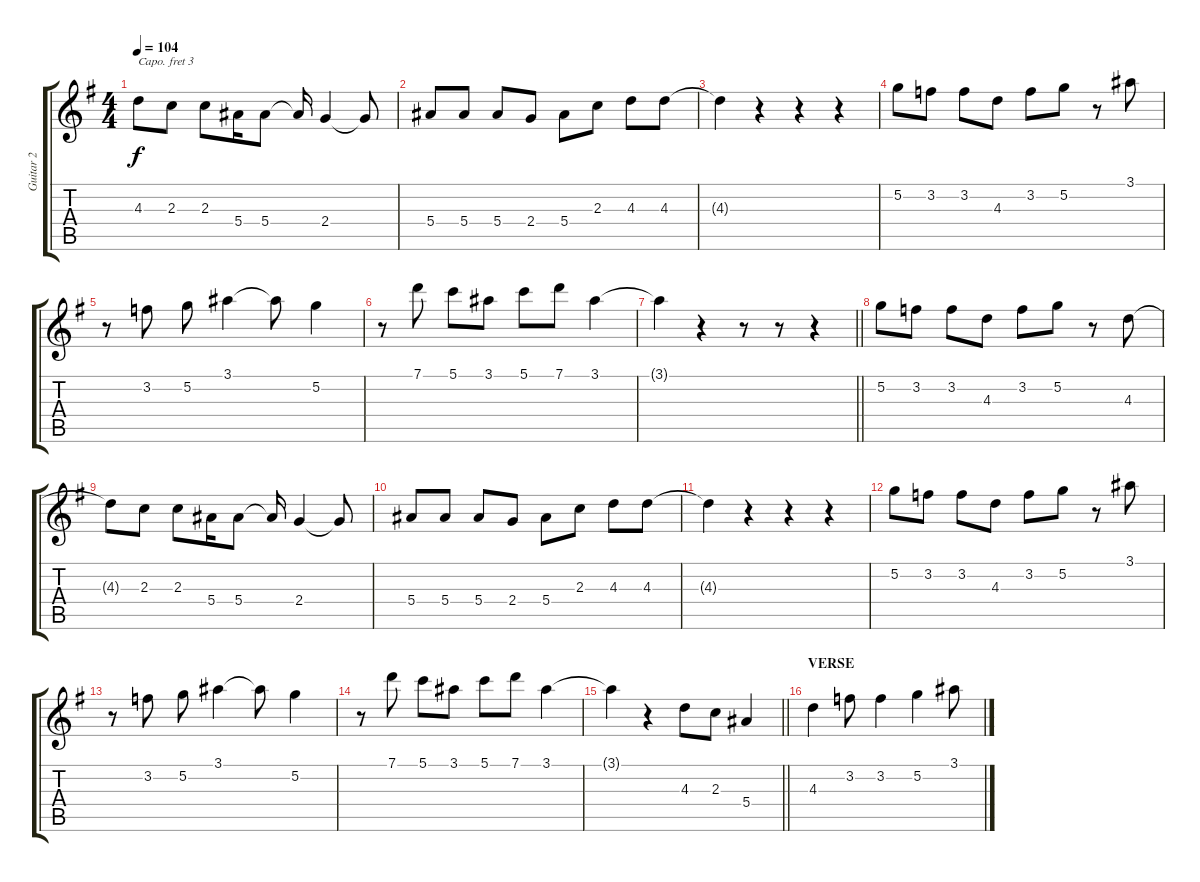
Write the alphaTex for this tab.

\track ("Guitar 2" "Guitar 2") {instrument acousticguitarnylon}
\staff {score tabs}
\capo 3
\tuning (E4 B3 G3 D3 A2 E2) {hide}
\ts (4 4)
\tempo 104
\clef g2
\ks g
4.3{t}.8{dy f} 2.3.8 2.3.8 5.4.16 5.4.8 5.4{t}.16 2.4.4 2.4{t}.8 |
5.4.8 5.4.8 5.4.8 2.4.8 5.4.8 2.3.8 4.3.8 4.3.8 |
4.3{t}.4 r.4 r.4 r.4 |
5.2.8 3.2.8 3.2.8 4.3.8 3.2.8 5.2.8 r.8 3.1.8 |
r.8 3.2.8 5.2.8 3.1.4 3.1{t}.8 5.2.4 |
r.8 7.1.8 5.1.8 3.1.8 5.1.8 7.1.8 3.1.4 |
\barLineRight lightlight
3.1{t}.4 r.4 r.8 r.8 r.4 |
\section ("" "")
5.2.8 3.2.8 3.2.8 4.3.8 3.2.8 5.2.8 r.8 4.3.8 |
4.3{t}.8 2.3.8 2.3.8 5.4.16 5.4.8 5.4{t}.16 2.4.4 2.4{t}.8 |
5.4.8 5.4.8 5.4.8 2.4.8 5.4.8 2.3.8 4.3.8 4.3.8 |
4.3{t}.4 r.4 r.4 r.4 |
5.2.8 3.2.8 3.2.8 4.3.8 3.2.8 5.2.8 r.8 3.1.8 |
r.8 3.2.8 5.2.8 3.1.4 3.1{t}.8 5.2.4 |
r.8 7.1.8 5.1.8 3.1.8 5.1.8 7.1.8 3.1.4 |
\barLineRight lightlight
3.1{t}.4 r.4 4.3.8 2.3.8 5.4.4 |
\section ("" "VERSE")
4.3.4 3.2.8 3.2.4 5.2.4 3.1.8
